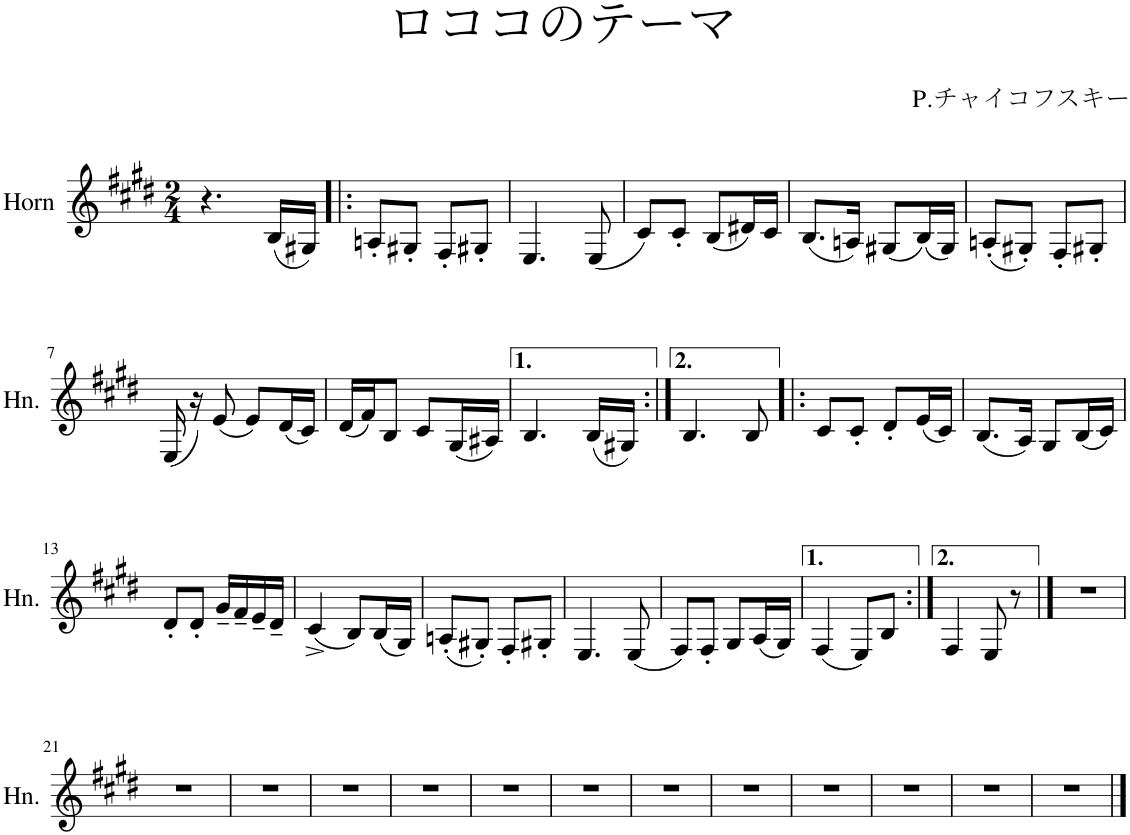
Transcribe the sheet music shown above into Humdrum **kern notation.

**kern
*part1
*staff1
*I"Horn
*I'Hn.
*clefG2
*Trd4c7
*k[f#c#g#d#]
*M2/4
=1
4.r
(16B/LL
16G#X/JJ)
=2!|:
8An'/L
8G#X'/J
8F#'/L
8G#X'/J
=3
4.E/
(8E/
=4
8c#/L)
8c#'/J
(8B/L
16d#X/L)
16c#/JJ
=5
(8.B/L
16An/Jk)
(8G#X/L
(16B/L)
16G#/JJ)
=6
(8An'/L
8G#X'/J)
8F#'/L
8G#X'/J
!!LO:LB:g=z
=7
(16E/
16r)
(8e/
8e/L)
(16d#/L
16c#/JJ)
=8
(16d#/LL
16f#/J)
8B/J
8c#/L
(16G#/L
16A#X/JJ)
=9
4.B/
(16B/LL
16G#X/JJ)
=10:|!
4.B/
8B/
=11!|:
8c#/L
8c#'/J
8d#'/L
(16e/L
16c#/JJ)
=12
(8.B/L
16A/Jk)
8G#/L
(16B/L
16c#/JJ)
!!LO:LB:g=z
=13
8d#'/L
8d#'/J
16g#~/LL
16f#~/
16e~/
16d#~/JJ
=14
(4c#^/
8B/L)
(16B/L
16G#/JJ)
=15
(8An'/L
8G#X'/J)
8F#'/L
8G#X'/J
=16
4.E/
(8E/
=17
8F#/L)
8F#'/J
8G#/L
(16A/L
16G#/JJ)
=18
(4F#/
8E/L)
8B/J
=19:|!
4F#/
8E/
8r
==20
2r
!!LO:LB:g=z
=21
2r
=22
2r
=23
2r
=24
2r
=25
2r
=26
2r
=27
2r
=28
2r
=29
2r
=30
2r
=31
2r
=32
2r
==
*-
